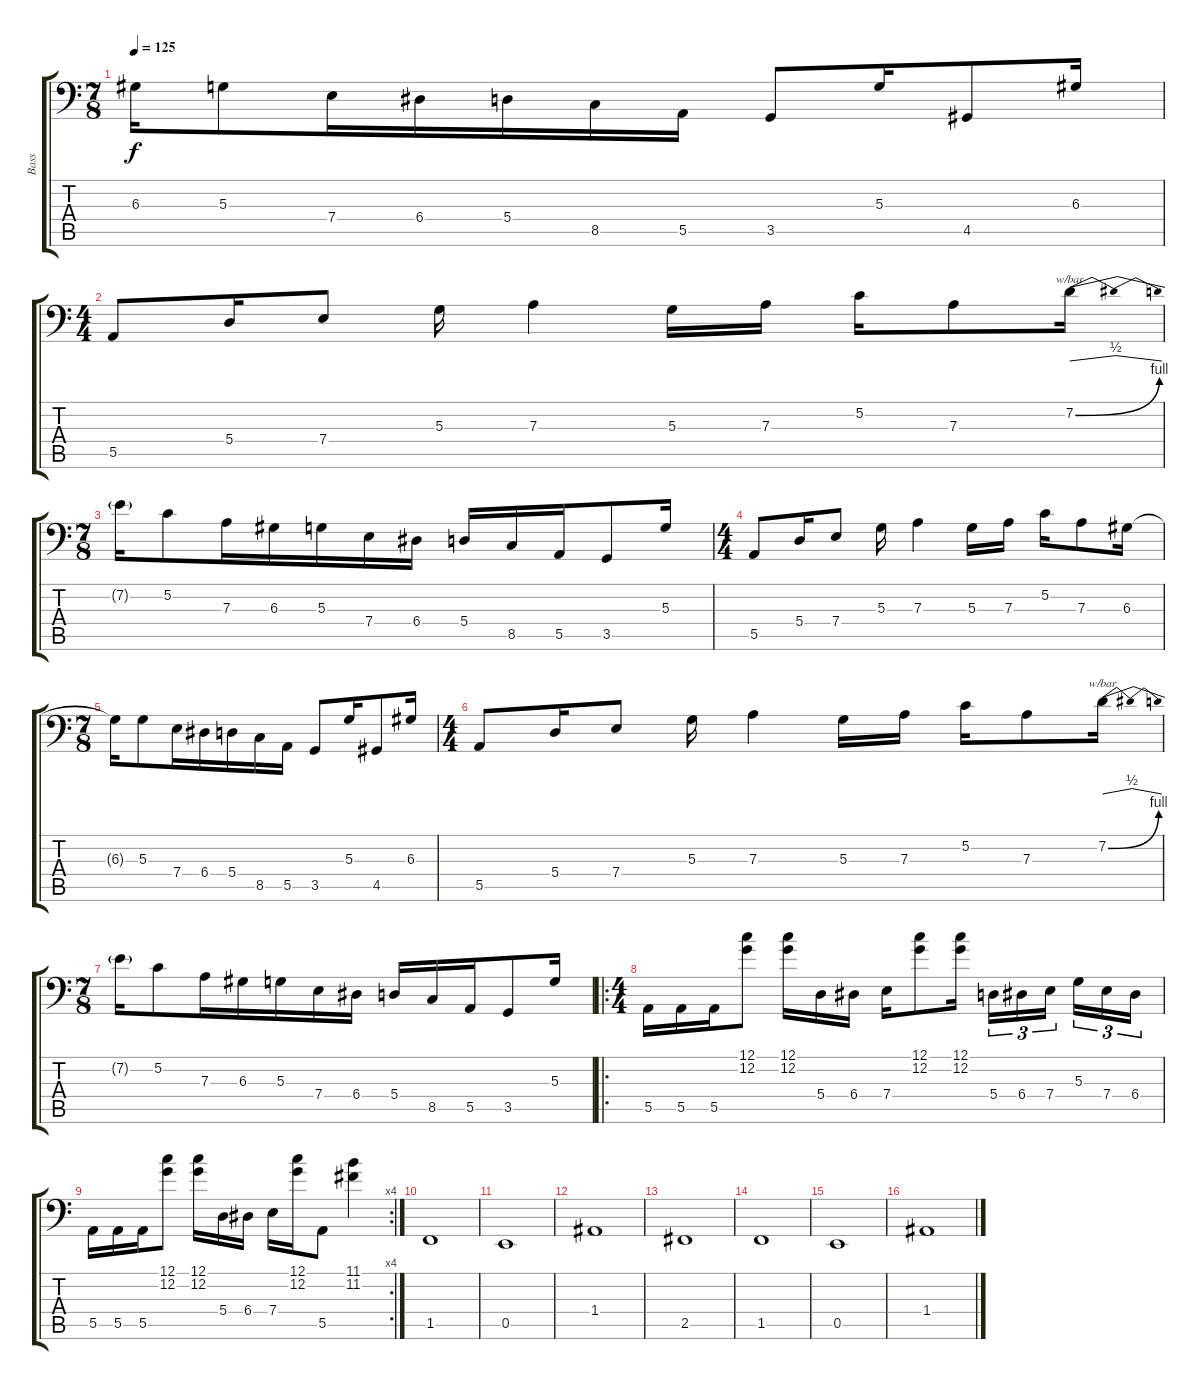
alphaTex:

\track ("Bass" "Bass") {instrument electricbassfinger}
\staff {score tabs}
\tuning (C3 G2 D2 A1 E1 B0) {hide}
\ts (7 8)
\tempo 125
\clef f4
\ks c
6.3{t}.16{dy f} 5.3.8 7.4.16 6.4.16 5.4.16 8.5.16 5.5.16 3.5.8 5.3.16 4.5.8 6.3.16 |
\ts (4 4)
5.5.8 5.4.16 7.4.8 5.3.16 7.3.4 5.3.16 7.3.16 5.2.16 7.3.8 7.2{be (bend 0 0 60 4)}.16{tbe (dip default 0 0 28 2 30 2 60 0)} |
\ts (7 8)
7.2{t}.16 5.2.8 7.3.16 6.3.16 5.3.16 7.4.16 6.4.16 5.4.16 8.5.16 5.5.16 3.5.8 5.3.16 |
\ts (4 4)
5.5.8 5.4.16 7.4.8 5.3.16 7.3.4 5.3.16 7.3.16 5.2.16 7.3.8 6.3.16 |
\ts (7 8)
6.3{t}.16 5.3.8 7.4.16 6.4.16 5.4.16 8.5.16 5.5.16 3.5.8 5.3.16 4.5.8 6.3.16 |
\ts (4 4)
5.5.8 5.4.16 7.4.8 5.3.16 7.3.4 5.3.16 7.3.16 5.2.16 7.3.8 7.2{be (bend 0 0 60 4)}.16{tbe (dip default 0 0 28 2 30 2 60 0)} |
\ts (7 8)
7.2{t}.16 5.2.8 7.3.16 6.3.16 5.3.16 7.4.16 6.4.16 5.4.16 8.5.16 5.5.16 3.5.8 5.3.16 |
\ro
\ts (4 4)
5.5.16 5.5.16 5.5.16 (12.1 12.2).8 (12.1 12.2).16 5.4.16 6.4.16 7.4.16 (12.1 12.2).8 (12.1 12.2).16 5.4.16{tu (3 2)} 6.4.16{tu (3 2)} 7.4.16{tu (3 2)} 5.3.16{tu (3 2)} 7.4.16{tu (3 2)} 6.4.16{tu (3 2)} |
\rc 4
5.5.16 5.5.16 5.5.16 (12.1 12.2).8 (12.1 12.2).16 5.4.16 6.4.16 7.4.16 (12.1 12.2).16 5.5.8 (11.1 11.2).4 |
1.5.1 |
0.5.1 |
1.4.1 |
2.5.1 |
1.5.1 |
0.5.1 |
1.4.1
